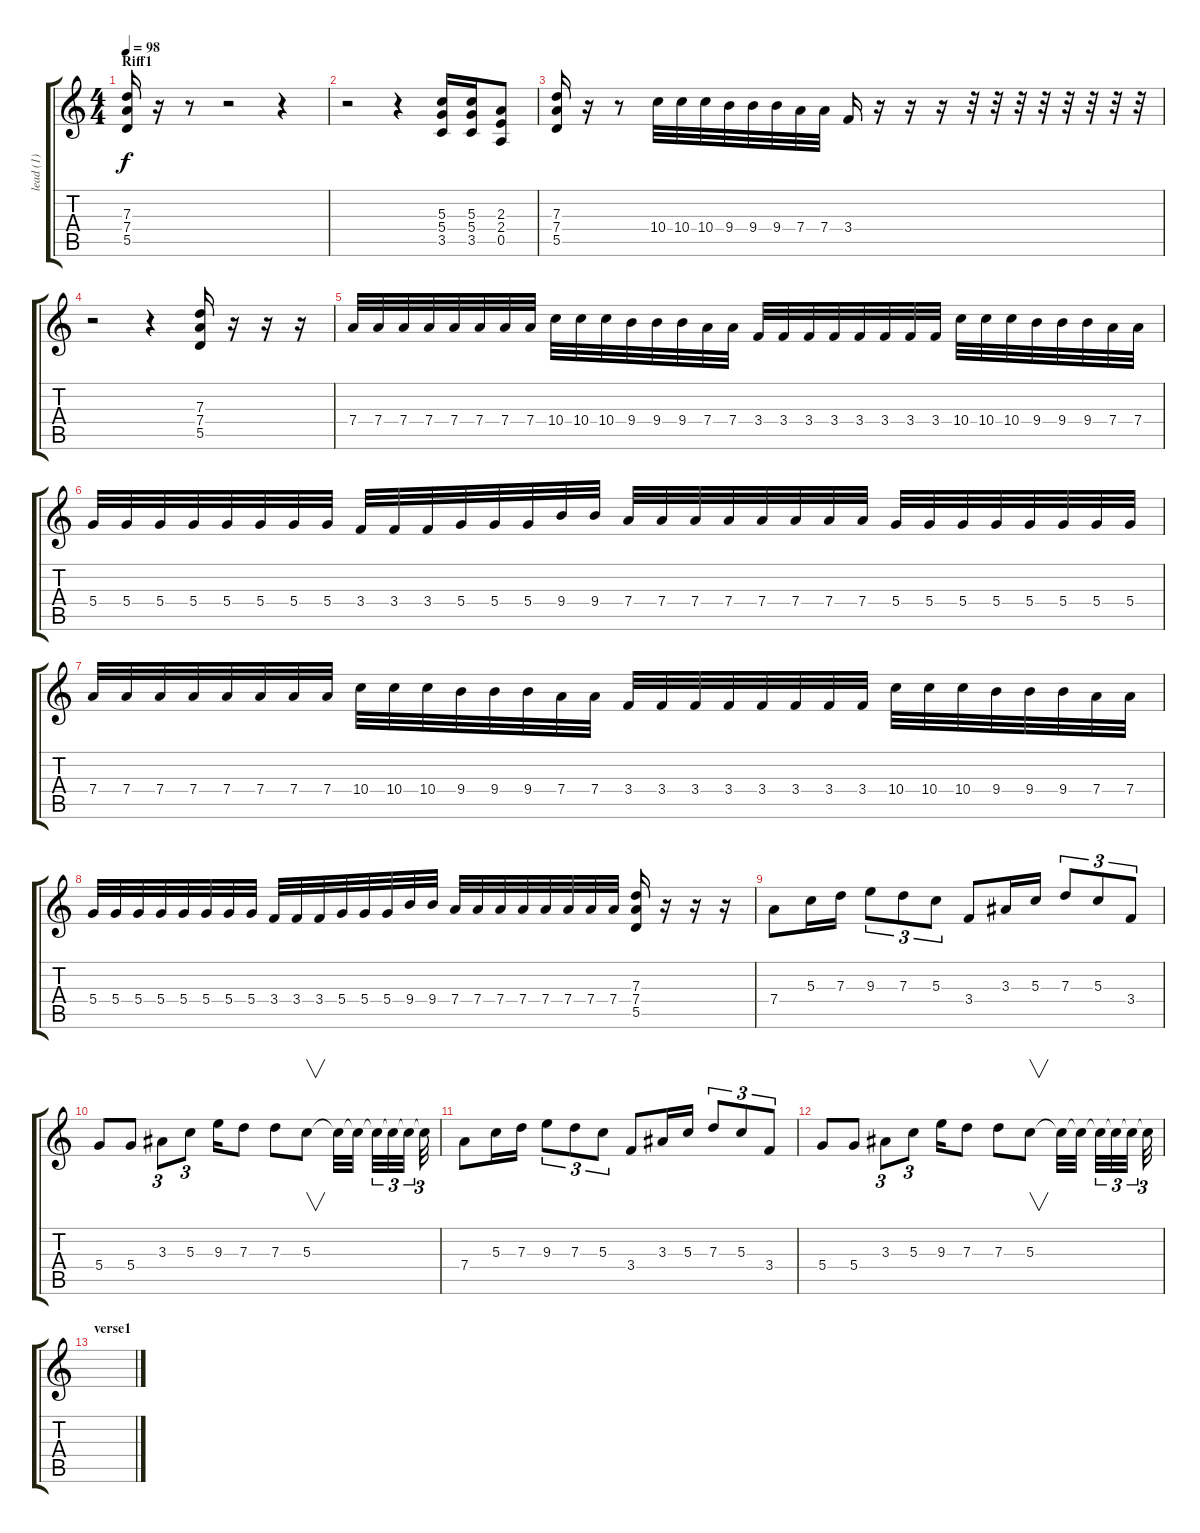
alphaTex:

\track ("lead (1)" "lead (1)") {instrument distortionguitar}
\staff {score tabs}
\tuning (E4 B3 G3 D3 A2 E2) {hide}
\ts (4 4)
\section ("" "Riff1")
\tempo 98
\clef g2
\ks c
(7.3 7.4 5.5).16{dy f} r.16 r.8 r.2 r.4 |
r.2 r.4 (5.3 5.4 3.5).16 (5.3 5.4 3.5).16 (2.3 2.4 0.5).8 |
(7.3 7.4 5.5).16 r.16 r.8 10.4.32 10.4.32 10.4.32 9.4.32 9.4.32 9.4.32 7.4.32 7.4.32 3.4.16 r.16 r.16 r.16 r.32 r.32 r.32 r.32 r.32 r.32 r.32 r.32 |
r.2 r.4 (7.3 7.4 5.5).16 r.16 r.16 r.16 |
7.4.32 7.4.32 7.4.32 7.4.32 7.4.32 7.4.32 7.4.32 7.4.32 10.4.32 10.4.32 10.4.32 9.4.32 9.4.32 9.4.32 7.4.32 7.4.32 3.4.32 3.4.32 3.4.32 3.4.32 3.4.32 3.4.32 3.4.32 3.4.32 10.4.32 10.4.32 10.4.32 9.4.32 9.4.32 9.4.32 7.4.32 7.4.32 |
5.4.32 5.4.32 5.4.32 5.4.32 5.4.32 5.4.32 5.4.32 5.4.32 3.4.32 3.4.32 3.4.32 5.4.32 5.4.32 5.4.32 9.4.32 9.4.32 7.4.32 7.4.32 7.4.32 7.4.32 7.4.32 7.4.32 7.4.32 7.4.32 5.4.32 5.4.32 5.4.32 5.4.32 5.4.32 5.4.32 5.4.32 5.4.32 |
7.4.32 7.4.32 7.4.32 7.4.32 7.4.32 7.4.32 7.4.32 7.4.32 10.4.32 10.4.32 10.4.32 9.4.32 9.4.32 9.4.32 7.4.32 7.4.32 3.4.32 3.4.32 3.4.32 3.4.32 3.4.32 3.4.32 3.4.32 3.4.32 10.4.32 10.4.32 10.4.32 9.4.32 9.4.32 9.4.32 7.4.32 7.4.32 |
5.4.32 5.4.32 5.4.32 5.4.32 5.4.32 5.4.32 5.4.32 5.4.32 3.4.32 3.4.32 3.4.32 5.4.32 5.4.32 5.4.32 9.4.32 9.4.32 7.4.32 7.4.32 7.4.32 7.4.32 7.4.32 7.4.32 7.4.32 7.4.32 (7.3 7.4 5.5).16 r.16 r.16 r.16 |
7.4.8 5.3.16 7.3.16 9.3.8{tu (3 2)} 7.3.8{tu (3 2)} 5.3.8{tu (3 2)} 3.4.8 3.3.16 5.3.16 7.3.8{tu (3 2)} 5.3.8{tu (3 2)} 3.4.8{tu (3 2)} |
5.4.8 5.4.8 3.3.8{tu (3 2)} 5.3.8{tu (3 2)} 9.3.16 7.3.8 7.3.8 5.3.8{v} 5.3{t}.32 5.3{t}.32 5.3{t}.32{tu (3 2)} 5.3{t}.32{tu (3 2)} 5.3{t}.32{tu (3 2)} 5.3{t}.32{tu (3 2)} |
7.4.8 5.3.16 7.3.16 9.3.8{tu (3 2)} 7.3.8{tu (3 2)} 5.3.8{tu (3 2)} 3.4.8 3.3.16 5.3.16 7.3.8{tu (3 2)} 5.3.8{tu (3 2)} 3.4.8{tu (3 2)} |
5.4.8 5.4.8 3.3.8{tu (3 2)} 5.3.8{tu (3 2)} 9.3.16 7.3.8 7.3.8 5.3.8{v} 5.3{t}.32 5.3{t}.32 5.3{t}.32{tu (3 2)} 5.3{t}.32{tu (3 2)} 5.3{t}.32{tu (3 2)} 5.3{t}.32{tu (3 2)} |
\section ("" "verse1")
